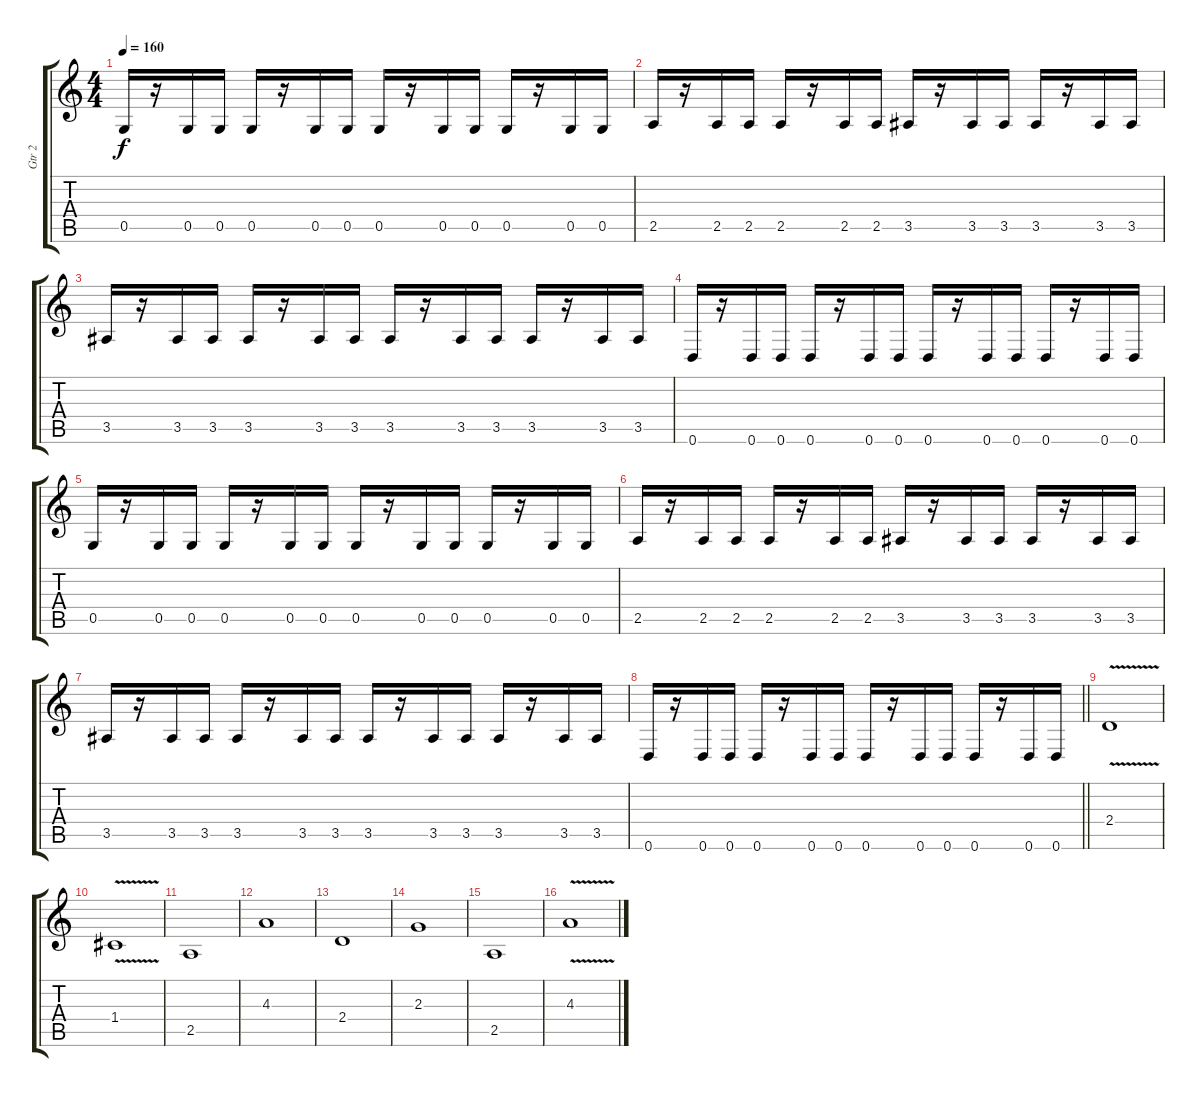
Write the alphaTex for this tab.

\track ("Gtr 2" "Gtr 2") {instrument overdrivenguitar}
\staff {score tabs}
\tuning (D4 A3 F3 C3 G2 D2) {hide}
\ts (4 4)
\tempo 160
\clef g2
\ks c
0.5.16{dy f} r.16 0.5.16 0.5.16 0.5.16 r.16 0.5.16 0.5.16 0.5.16 r.16 0.5.16 0.5.16 0.5.16 r.16 0.5.16 0.5.16 |
2.5.16 r.16 2.5.16 2.5.16 2.5.16 r.16 2.5.16 2.5.16 3.5.16 r.16 3.5.16 3.5.16 3.5.16 r.16 3.5.16 3.5.16 |
3.5.16 r.16 3.5.16 3.5.16 3.5.16 r.16 3.5.16 3.5.16 3.5.16 r.16 3.5.16 3.5.16 3.5.16 r.16 3.5.16 3.5.16 |
0.6.16 r.16 0.6.16 0.6.16 0.6.16 r.16 0.6.16 0.6.16 0.6.16 r.16 0.6.16 0.6.16 0.6.16 r.16 0.6.16 0.6.16 |
0.5.16 r.16 0.5.16 0.5.16 0.5.16 r.16 0.5.16 0.5.16 0.5.16 r.16 0.5.16 0.5.16 0.5.16 r.16 0.5.16 0.5.16 |
2.5.16 r.16 2.5.16 2.5.16 2.5.16 r.16 2.5.16 2.5.16 3.5.16 r.16 3.5.16 3.5.16 3.5.16 r.16 3.5.16 3.5.16 |
3.5.16 r.16 3.5.16 3.5.16 3.5.16 r.16 3.5.16 3.5.16 3.5.16 r.16 3.5.16 3.5.16 3.5.16 r.16 3.5.16 3.5.16 |
\barLineRight lightlight
0.6.16 r.16 0.6.16 0.6.16 0.6.16 r.16 0.6.16 0.6.16 0.6.16 r.16 0.6.16 0.6.16 0.6.16 r.16 0.6.16 0.6.16 |
2.4{v}.1 |
1.4{v}.1 |
2.5.1 |
4.3.1 |
2.4.1 |
2.3.1 |
2.5.1 |
4.3{v}.1
